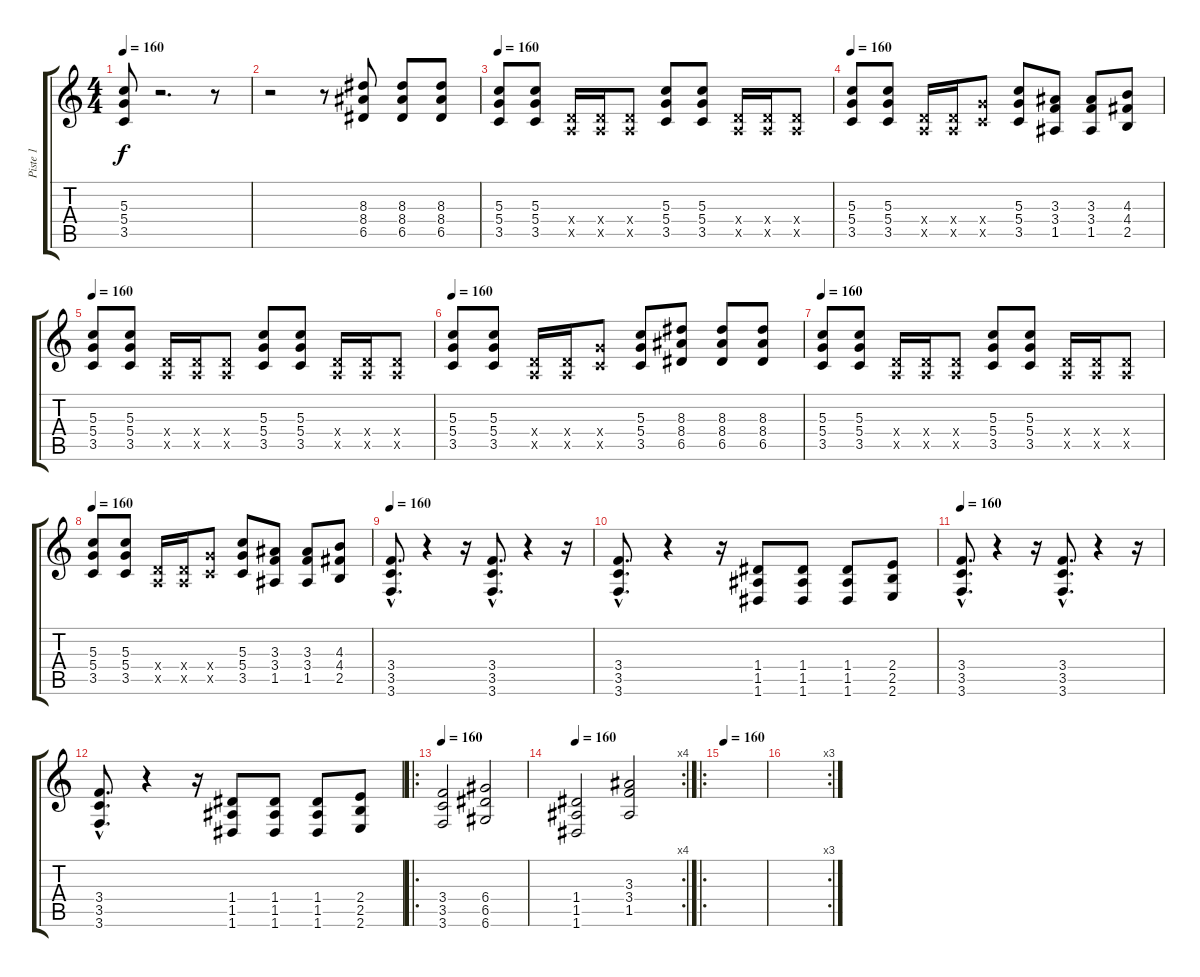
\track ("Piste 1" "Piste 1") {instrument distortionguitar}
\staff {score tabs}
\tuning (E4 B3 G3 D3 A2 D2) {hide}
\ts (4 4)
\tempo 160
\clef g2
\ks c
(5.3 5.4 3.5).8{dy f} r.2{d} r.8 |
r.2 r.8 (8.3 8.4 6.5).8 (8.3 8.4 6.5).8 (8.3 8.4 6.5).8 |
\tempo 160
(5.3 5.4 3.5).8 (5.3 5.4 3.5).8 (0.4{x} 0.5{x}).16 (0.4{x} 0.5{x}).16 (0.4{x} 0.5{x}).8 (5.3 5.4 3.5).8 (5.3 5.4 3.5).8 (0.4{x} 0.5{x}).16 (0.4{x} 0.5{x}).16 (0.4{x} 0.5{x}).8 |
\tempo 160
(5.3 5.4 3.5).8 (5.3 5.4 3.5).8 (0.4{x} 0.5{x}).16 (0.4{x} 0.5{x}).16 (5.4{x} 3.5{x}).8 (5.3 5.4 3.5).8 (3.3 3.4 1.5).8 (3.3 3.4 1.5).8 (4.3 4.4 2.5).8 |
\tempo 160
(5.3 5.4 3.5).8 (5.3 5.4 3.5).8 (0.4{x} 0.5{x}).16 (0.4{x} 0.5{x}).16 (0.4{x} 0.5{x}).8 (5.3 5.4 3.5).8 (5.3 5.4 3.5).8 (0.4{x} 0.5{x}).16 (0.4{x} 0.5{x}).16 (0.4{x} 0.5{x}).8 |
\tempo 160
(5.3 5.4 3.5).8 (5.3 5.4 3.5).8 (0.4{x} 0.5{x}).16 (0.4{x} 0.5{x}).16 (5.4{x} 3.5{x}).8 (5.3 5.4 3.5).8 (8.3 8.4 6.5).8 (8.3 8.4 6.5).8 (8.3 8.4 6.5).8 |
\tempo 160
(5.3 5.4 3.5).8 (5.3 5.4 3.5).8 (0.4{x} 0.5{x}).16 (0.4{x} 0.5{x}).16 (0.4{x} 0.5{x}).8 (5.3 5.4 3.5).8 (5.3 5.4 3.5).8 (0.4{x} 0.5{x}).16 (0.4{x} 0.5{x}).16 (0.4{x} 0.5{x}).8 |
\tempo 160
(5.3 5.4 3.5).8 (5.3 5.4 3.5).8 (0.4{x} 0.5{x}).16 (0.4{x} 0.5{x}).16 (5.4{x} 3.5{x}).8 (5.3 5.4 3.5).8 (3.3 3.4 1.5).8 (3.3 3.4 1.5).8 (4.3 4.4 2.5).8 |
\tempo 160
(3.4{hac} 3.5{hac} 3.6{hac}).8{d} r.4 r.16 (3.4{hac} 3.5{hac} 3.6{hac}).8{d} r.4 r.16 |
(3.4{hac} 3.5{hac} 3.6{hac}).8{d} r.4 r.16 (1.4 1.5 1.6).8 (1.4 1.5 1.6).8 (1.4 1.5 1.6).8 (2.4 2.5 2.6).8 |
\tempo 160
(3.4{hac} 3.5{hac} 3.6{hac}).8{d} r.4 r.16 (3.4{hac} 3.5{hac} 3.6{hac}).8{d} r.4 r.16 |
(3.4{hac} 3.5{hac} 3.6{hac}).8{d} r.4 r.16 (1.4 1.5 1.6).8 (1.4 1.5 1.6).8 (1.4 1.5 1.6).8 (2.4 2.5 2.6).8 |
\ro
\tempo 160
(3.4 3.5 3.6).2 (6.4 6.5 6.6).2 |
\rc 4
\tempo 160
(1.4 1.5 1.6).2 (3.3 3.4 1.5).2 |
\ro
\tempo 160
|
\rc 3
